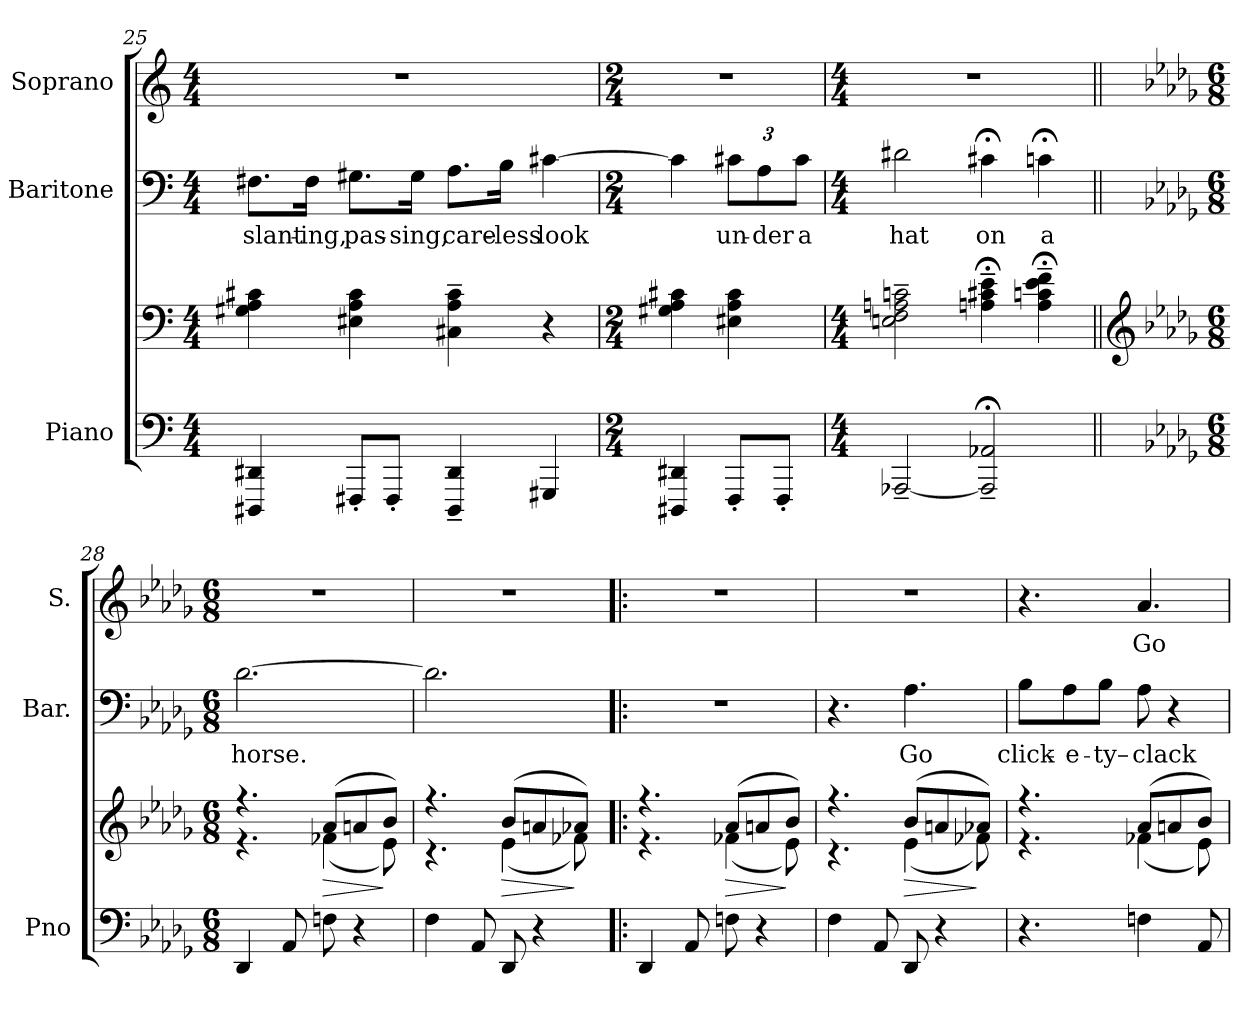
**kern	**kern	**dynam	**kern	**text	**kern	**text
*part3	*part3	*part3	*part2	*part2	*part1	*part1
*staff4	*staff3	*staff3/4	*staff2	*staff2	*staff1	*staff1
*I"Piano	*	*	*I"Baritone	*	*I"Soprano	*
*I'Pno	*	*	*I'Bar.	*	*I'S.	*
!!LO:LB:g=z
*clefF4	*clefF4	*	*clefF4	*	*clefG2	*
*k[]	*k[]	*	*k[]	*	*k[]	*
*M4/4	*M4/4	*	*M4/4	*	*M4/4	*
=25	=25	=25	=25	=25	=25	=25
!	!	!	!	!LO:LY:b	!	!
4DD#X/< 4DDD#X/<	4c#X\> 4A\> 4G#X\>	.	8.F#X\L	slant-	1r	.
!	!	!	!	!LO:LY:b	!	!
.	.	.	16F#\Jk	-ing,	.	.
!	!	!	!	!LO:LY:b	!	!
8FFF#X'</L	4c#\> 4A\> 4E#X\>	.	8.G#X\L	pas-	.	.
8FFF#'</J	.	.	.	.	.	.
!	!	!	!	!LO:LY:b	!	!
.	.	.	16G#\Jk	-sing,	.	.
!	!	!	!	!LO:LY:b	!	!
4DD#/~< 4DDD#/~<	4c#\~> 4A\~> 4C#X\~>	.	8.A\L	care-	.	.
!	!	!	!	!LO:LY:b	!	!
.	.	.	16B\Jk	-less	.	.
!	!	!	!	!LO:LY:b	!	!
4GGG#X/	4r	.	[>4c#X\	look	.	.
=26	=26	=26	=26	=26	=26	=26
*M2/4	*M2/4	*	*M2/4	*	*M2/4	*
4DD#X/< 4DDD#X/<	4c#X\> 4A\> 4G#X\>	.	4c#\]	.	2r	.
!	!	!	!	!LO:LY:b	!	!
8FFF'</L	4c#\> 4A\> 4E#X\>	.	12c#X\L	un-	.	.
!	!	!	!	!LO:LY:b	!	!
.	.	.	12A\	-der	.	.
8FFF'</J	.	.	.	.	.	.
!	!	!	!	!LO:LY:b	!	!
.	.	.	12c#\J	a	.	.
=27	=27	=27	=27	=27	=27	=27
*M4/4	*M4/4	*	*M4/4	*	*M4/4	*
!	!	!	!	!LO:LY:b	!	!
[2AAA-X~</	2cn\~> 2An\~> 2F\~> 2En\~>	.	2d#X\	hat	1r	.
!	!	!	!	!LO:LY:b	!	!
2AA-X/;<~> 2AAA-/];<~>	4e\;<~> 4c#X\;<~> 4An\;<~>	.	4c#X;<\	on	.	.
!	!	!	!	!LO:LY:b	!	!
.	4f\;<~> 4e\;<~> 4cn\;<~> 4A\;<~>	.	4cn;<\	a	.	.
!!LO:LB:g=z
=28||	=28||	=28||	=28||	=28||	=28||	=28||
*	*clefG2	*	*	*	*	*
*k[b-e-a-d-g-]	*k[b-e-a-d-g-]	*	*k[b-e-a-d-g-]	*	*k[b-e-a-d-g-]	*
*D-:	*D-:	*	*D-:	*	*D-:	*
*M6/8	*M6/8	*	*M6/8	*	*M6/8	*
*	*^	*	*	*	*	*
!	!	!	!	!	!LO:LY:b	!	!
4DD-/	4.r	4.r	.	[>2.d-\	horse.	2.r	.
8AA-/	.	.	.	.	.	.	.
!	!	!	!LO:HP:b	!	!	!	!
8Fn\	(8a-/L	(4f-X\	>	.	.	.	.
4r	8an/	.	.	.	.	.	.
.	8b-/J)	8e-\)	]	.	.	.	.
=29	=29	=29	=29	=29	=29	=29	=29
4F\	4.r	4.r	.	2.d-\]	.	2.r	.
8AA-/	.	.	.	.	.	.	.
!	!	!	!LO:HP:b	!	!	!	!
8DD-/	(8b-/L	(4e-\	>	.	.	.	.
4r	8an/	.	.	.	.	.	.
.	8a-X/J)	8f-X\)	]	.	.	.	.
=30!|:	=30!|:	=30!|:	=30!|:	=30!|:	=30!|:	=30!|:	=30!|:
4DD-/	4.r	4.r	.	2.r	.	2.r	.
8AA-/	.	.	.	.	.	.	.
!	!	!	!LO:HP:b	!	!	!	!
8Fn\	(8a-/L	(4f-X\	>	.	.	.	.
4r	8an/	.	.	.	.	.	.
.	8b-/J)	8e-\)	]	.	.	.	.
=31	=31	=31	=31	=31	=31	=31	=31
4F\	4.r	4.r	.	4.r	.	2.r	.
8AA-/	.	.	.	.	.	.	.
!	!	!	!LO:HP:b	!	!	!	!
!	!	!	!	!	!LO:LY:b	!	!
8DD-/	(8b-/L	(4e-\	>	4.A-\	Go	.	.
4r	8an/	.	.	.	.	.	.
.	8a-X/J)	8f-X\)	]	.	.	.	.
!!LO:PB:g=z
=32	=32	=32	=32	=32	=32	=32	=32
!	!	!	!	!	!LO:LY:b	!	!
4.r	4.r	4.r	.	8B-\L	click-	4.r	.
!	!	!	!	!	!LO:LY:b	!	!
.	.	.	.	8A-\	-e-	.	.
!	!	!	!	!	!LO:LY:b	!	!
.	.	.	.	8B-\J	-ty–	.	.
!	!	!	!	!	!LO:LY:b	!	!
!	!	!	!	!	!	!	!LO:LY:b
4Fn\	(8a-/L	(4f-X\	.	8A-\	-clack	4.a-/	Go
.	8an/	.	.	4r	.	.	.
8AA-/	8b-/J)	8e-\)	.	.	.	.	.
*	*v	*v	*	*	*	*	*
=	=	=	=	=	=	=
*-	*-	*-	*-	*-	*-	*-
